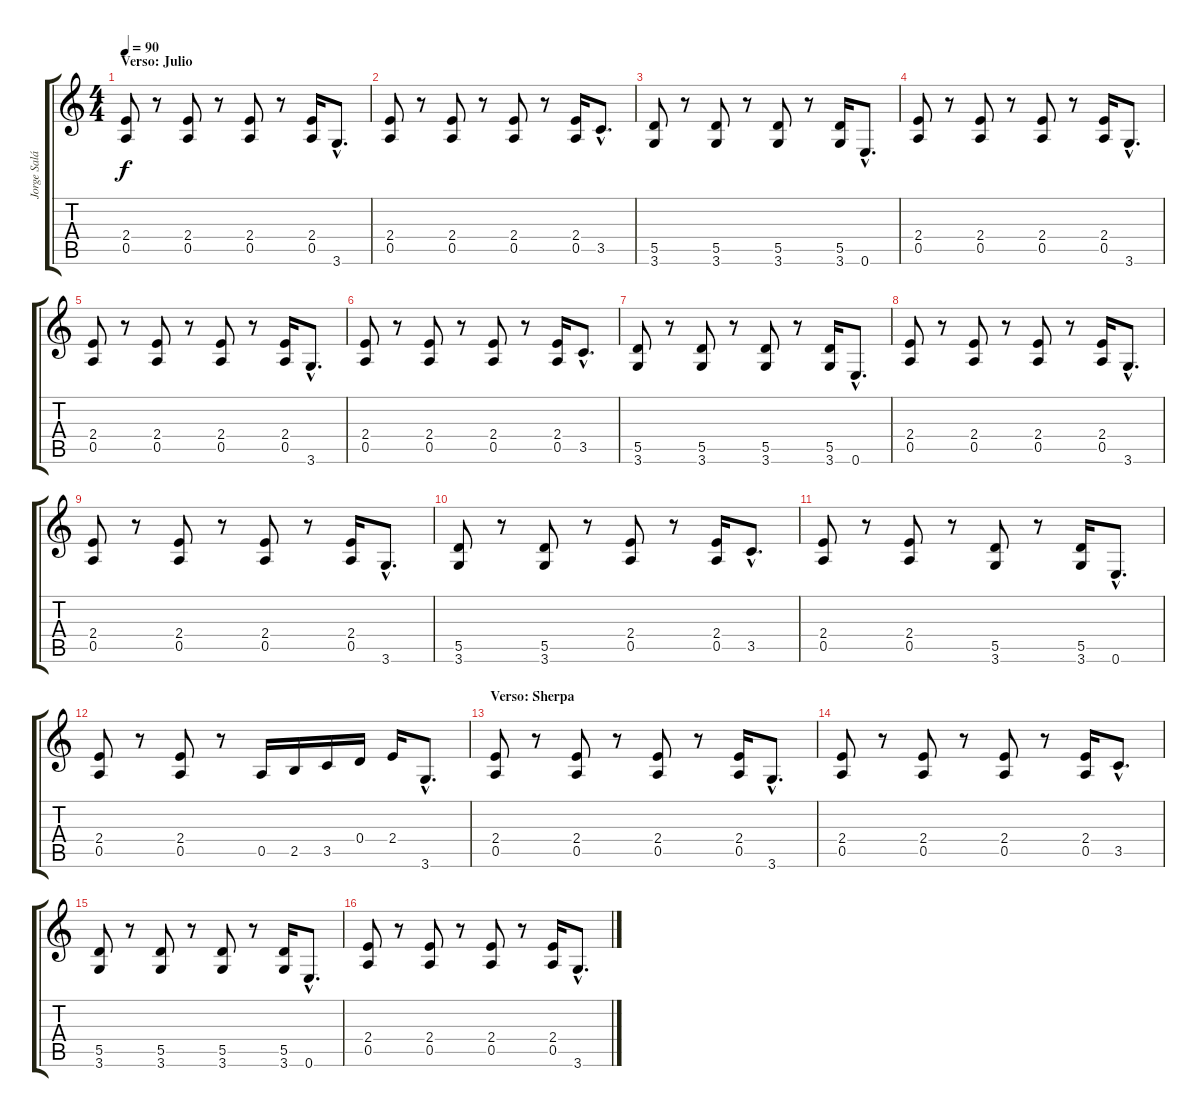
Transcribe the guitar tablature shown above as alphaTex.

\track ("Jorge Salán" "Jorge Salá") {instrument overdrivenguitar}
\staff {score tabs}
\tuning (E4 B3 G3 D3 A2 E2) {hide}
\ts (4 4)
\section ("" "Verso: Julio")
\tempo 90
\clef g2
\ks c
(2.4 0.5).8{dy f} r.8 (2.4 0.5).8 r.8 (2.4 0.5).8 r.8 (2.4 0.5).16 3.6{hac}.8{d} |
(2.4 0.5).8 r.8 (2.4 0.5).8 r.8 (2.4 0.5).8 r.8 (2.4 0.5).16 3.5{hac}.8{d} |
(5.5 3.6).8 r.8 (5.5 3.6).8 r.8 (5.5 3.6).8 r.8 (5.5 3.6).16 0.6{hac}.8{d} |
(2.4 0.5).8 r.8 (2.4 0.5).8 r.8 (2.4 0.5).8 r.8 (2.4 0.5).16 3.6{hac}.8{d} |
(2.4 0.5).8 r.8 (2.4 0.5).8 r.8 (2.4 0.5).8 r.8 (2.4 0.5).16 3.6{hac}.8{d} |
(2.4 0.5).8 r.8 (2.4 0.5).8 r.8 (2.4 0.5).8 r.8 (2.4 0.5).16 3.5{hac}.8{d} |
(5.5 3.6).8 r.8 (5.5 3.6).8 r.8 (5.5 3.6).8 r.8 (5.5 3.6).16 0.6{hac}.8{d} |
(2.4 0.5).8 r.8 (2.4 0.5).8 r.8 (2.4 0.5).8 r.8 (2.4 0.5).16 3.6{hac}.8{d} |
(2.4 0.5).8 r.8 (2.4 0.5).8 r.8 (2.4 0.5).8 r.8 (2.4 0.5).16 3.6{hac}.8{d} |
(5.5 3.6).8 r.8 (5.5 3.6).8 r.8 (2.4 0.5).8 r.8 (2.4 0.5).16 3.5{hac}.8{d} |
(2.4 0.5).8 r.8 (2.4 0.5).8 r.8 (5.5 3.6).8 r.8 (5.5 3.6).16 0.6{hac}.8{d} |
(2.4 0.5).8 r.8 (2.4 0.5).8 r.8 0.5.16 2.5.16 3.5.16 0.4.16 2.4.16 3.6{hac}.8{d} |
\section ("" "Verso: Sherpa")
(2.4 0.5).8 r.8 (2.4 0.5).8 r.8 (2.4 0.5).8 r.8 (2.4 0.5).16 3.6{hac}.8{d} |
(2.4 0.5).8 r.8 (2.4 0.5).8 r.8 (2.4 0.5).8 r.8 (2.4 0.5).16 3.5{hac}.8{d} |
(5.5 3.6).8 r.8 (5.5 3.6).8 r.8 (5.5 3.6).8 r.8 (5.5 3.6).16 0.6{hac}.8{d} |
(2.4 0.5).8 r.8 (2.4 0.5).8 r.8 (2.4 0.5).8 r.8 (2.4 0.5).16 3.6{hac}.8{d}
